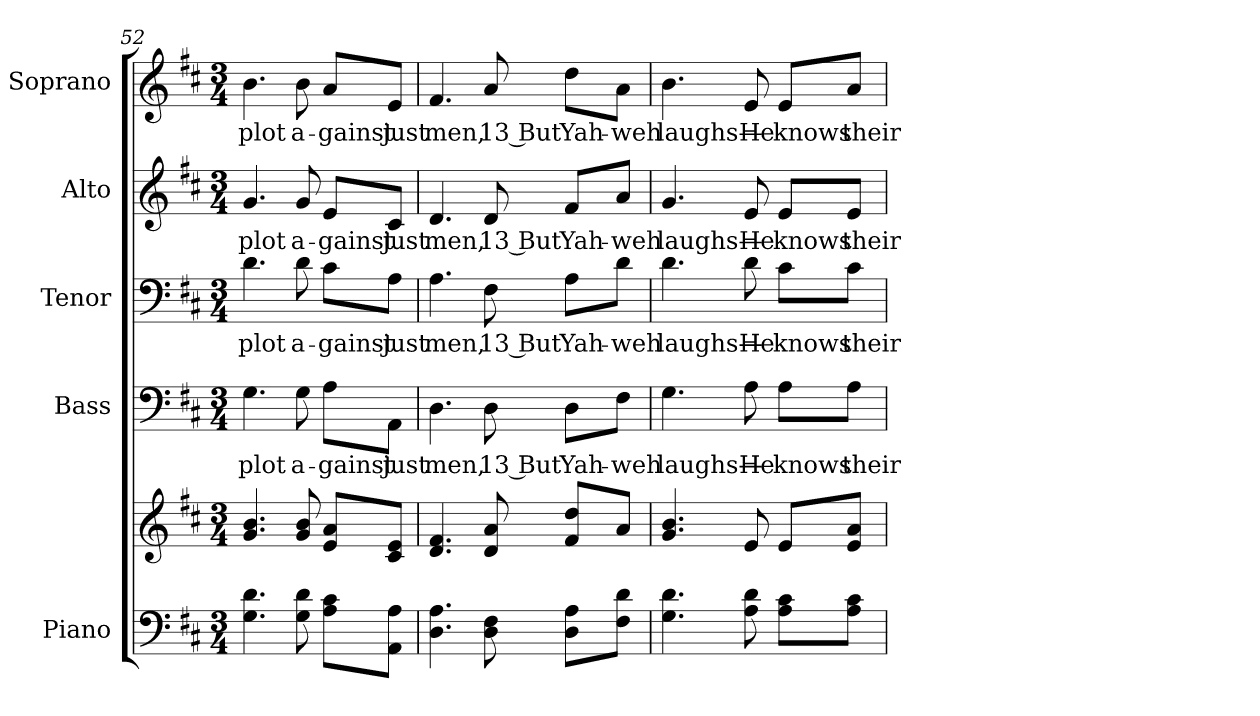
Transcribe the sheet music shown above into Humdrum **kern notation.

**kern	**kern	**kern	**text	**kern	**text	**kern	**text	**kern	**text
*part5	*part5	*part4	*part4	*part3	*part3	*part2	*part2	*part1	*part1
*staff6	*staff5	*staff4	*staff4	*staff3	*staff3	*staff2	*staff2	*staff1	*staff1
*I"Piano	*	*I"Bass	*	*I"Tenor	*	*I"Alto	*	*I"Soprano	*
*I'Pno.	*	*I'B.	*	*I'T.	*	*I'A.	*	*I'S.	*
!!LO:PB:g=z
*clefF4	*clefG2	*clefF4	*	*clefF4	*	*clefG2	*	*clefG2	*
*k[f#c#]	*k[f#c#]	*k[f#c#]	*	*k[f#c#]	*	*k[f#c#]	*	*k[f#c#]	*
*D:	*D:	*D:	*	*D:	*	*D:	*	*D:	*
*M3/4	*M3/4	*M3/4	*	*M3/4	*	*M3/4	*	*M3/4	*
=52	=52	=52	=52	=52	=52	=52	=52	=52	=52
!	!	!	!LO:LY:b:color=#000000	!	!	!	!	!	!
!	!	!	!	!	!LO:LY:b:color=#000000	!	!	!	!
!	!	!	!	!	!	!	!LO:LY:b:color=#000000	!	!
!	!	!	!	!	!	!	!	!	!LO:LY:b:color=#000000
4.Gi\ 4.di	4.gi/ 4.bi	4.Gi\	plot	4.di\	plot	4.gi/	plot	4.bi\	plot
!	!	!	!LO:LY:b:color=#000000	!	!	!	!	!	!
!	!	!	!	!	!LO:LY:b:color=#000000	!	!	!	!
!	!	!	!	!	!	!	!LO:LY:b:color=#000000	!	!
!	!	!	!	!	!	!	!	!	!LO:LY:b:color=#000000
8Gi\ 8di	8gi/ 8bi	8Gi\	a-	8di\	a-	8gi/	a-	8bi\	a-
!	!	!	!LO:LY:b:color=#000000	!	!	!	!	!	!
!	!	!	!	!	!LO:LY:b:color=#000000	!	!	!	!
!	!	!	!	!	!	!	!LO:LY:b:color=#000000	!	!
!	!	!	!	!	!	!	!	!	!LO:LY:b:color=#000000
8Ai\ 8c#i\L	8ei/ 8ai/L	8Ai\L	-gainst	8c#i\L	-gainst	8ei/L	-gainst	8ai/L	-gainst
!	!	!	!LO:LY:b:color=#000000	!	!	!	!	!	!
!	!	!	!	!	!LO:LY:b:color=#000000	!	!	!	!
!	!	!	!	!	!	!	!LO:LY:b:color=#000000	!	!
!	!	!	!	!	!	!	!	!	!LO:LY:b:color=#000000
8AAi\ 8Ai\J	8c#i/ 8ei/J	8AAi\J	just	8Ai\J	just	8c#i/J	just	8ei/J	just
=53	=53	=53	=53	=53	=53	=53	=53	=53	=53
!	!	!	!LO:LY:b:color=#000000	!	!	!	!	!	!
!	!	!	!	!	!LO:LY:b:color=#000000	!	!	!	!
!	!	!	!	!	!	!	!LO:LY:b:color=#000000	!	!
!	!	!	!	!	!	!	!	!	!LO:LY:b:color=#000000
4.Di\ 4.Ai	4.di/ 4.f#i	4.Di\	men,	4.Ai\	men,	4.di/	men,	4.f#i/	men,
!	!	!	!LO:LY:b:color=#000000	!	!	!	!	!	!
!	!	!	!	!	!LO:LY:b:color=#000000	!	!	!	!
!	!	!	!	!	!	!	!LO:LY:b:color=#000000	!	!
!	!	!	!	!	!	!	!	!	!LO:LY:b:color=#000000
8Di\ 8F#i	8di/ 8ai	8Di\	13 But	8F#i\	13 But	8di/	13 But	8ai/	13 But
!	!	!	!LO:LY:b:color=#000000	!	!	!	!	!	!
!	!	!	!	!	!LO:LY:b:color=#000000	!	!	!	!
!	!	!	!	!	!	!	!LO:LY:b:color=#000000	!	!
!	!	!	!	!	!	!	!	!	!LO:LY:b:color=#000000
8Di\ 8Ai\L	8f#i/ 8ddi/L	8Di\L	Yah-	8Ai\L	Yah-	8f#i/L	Yah-	8ddi\L	Yah-
!	!	!	!LO:LY:b:color=#000000	!	!	!	!	!	!
!	!	!	!	!	!LO:LY:b:color=#000000	!	!	!	!
!	!	!	!	!	!	!	!LO:LY:b:color=#000000	!	!
!	!	!	!	!	!	!	!	!	!LO:LY:b:color=#000000
8F#i\ 8di\J	8ai/J	8F#i\J	-weh	8di\J	-weh	8ai/J	-weh	8ai\J	-weh
=54	=54	=54	=54	=54	=54	=54	=54	=54	=54
!	!	!	!LO:LY:b:color=#000000	!	!	!	!	!	!
!	!	!	!	!	!LO:LY:b:color=#000000	!	!	!	!
!	!	!	!	!	!	!	!LO:LY:b:color=#000000	!	!
!	!	!	!	!	!	!	!	!	!LO:LY:b:color=#000000
4.Gi\ 4.di	4.gi/ 4.bi	4.Gi\	laughs—	4.di\	laughs—	4.gi/	laughs—	4.bi\	laughs—
!	!	!	!LO:LY:b:color=#000000	!	!	!	!	!	!
!	!	!	!	!	!LO:LY:b:color=#000000	!	!	!	!
!	!	!	!	!	!	!	!LO:LY:b:color=#000000	!	!
!	!	!	!	!	!	!	!	!	!LO:LY:b:color=#000000
8Ai\ 8di	8ei/	8Ai\	He	8di\	He	8ei/	He	8ei/	He
!	!	!	!LO:LY:b:color=#000000	!	!	!	!	!	!
!	!	!	!	!	!LO:LY:b:color=#000000	!	!	!	!
!	!	!	!	!	!	!	!LO:LY:b:color=#000000	!	!
!	!	!	!	!	!	!	!	!	!LO:LY:b:color=#000000
8Ai\ 8c#i\L	8ei/L	8Ai\L	knows	8c#i\L	knows	8ei/L	knows	8ei/L	knows
!	!	!	!LO:LY:b:color=#000000	!	!	!	!	!	!
!	!	!	!	!	!LO:LY:b:color=#000000	!	!	!	!
!	!	!	!	!	!	!	!LO:LY:b:color=#000000	!	!
!	!	!	!	!	!	!	!	!	!LO:LY:b:color=#000000
8Ai\ 8c#i\J	8ei/ 8ai/J	8Ai\J	their	8c#i\J	their	8ei/J	their	8ai/J	their
=	=	=	=	=	=	=	=	=	=
*-	*-	*-	*-	*-	*-	*-	*-	*-	*-
